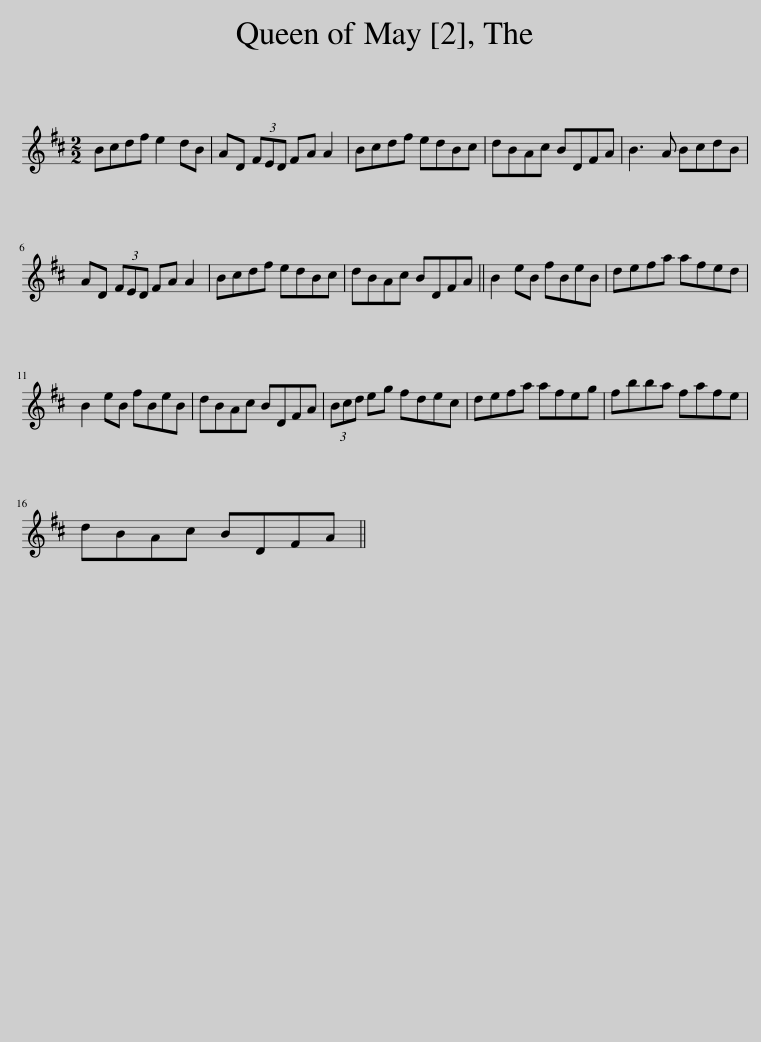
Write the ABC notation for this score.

X:1
L:1/8
M:2/2
I:linebreak $
K:D
V:1 treble
V:1
 Bcdf e2 dB | AD (3FED FA A2 | Bcdf edBc | dBAc BDFA | B3 A BcdB |$ %5
 AD (3FED FA A2 | Bcdf edBc | dBAc BDFA || B2 eB fBeB | defa afed |$ %10
 B2 eB fBeB | dBAc BDFA | (3Bcd eg fdec | defa afeg | fbba fafe |$ %15
 dBAc BDFA || %16
